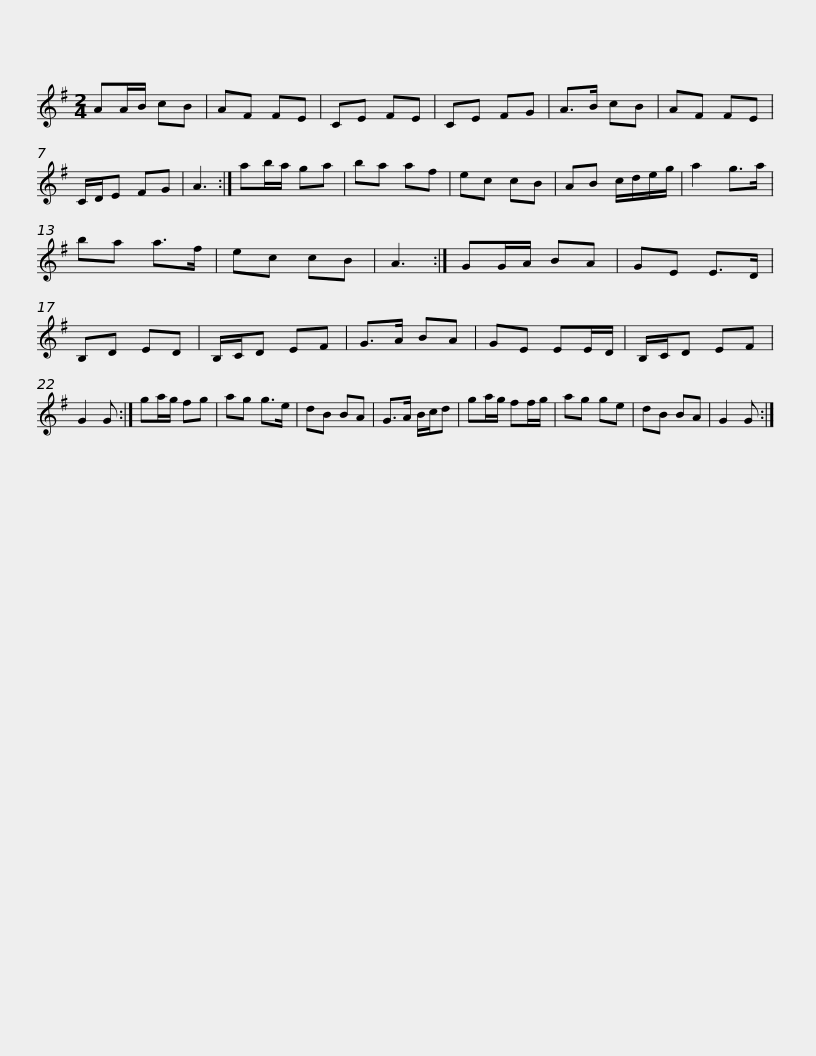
X:1
L:1/8
M:2/4
I:linebreak $
K:G
V:1 treble
V:1
 AA/B/ cB | AF FE | CE FE | CE FG | A>B cB | %5
 AF FE | C/D/E FG | A3 :| ab/a/ ga | ba af |$ %10
 ec cB | AB c/d/e/g/ | a2 g>a | ba a>f | ec cB | %15
 A3 :| GG/A/ BA | GE E>D | B,D ED | B,/C/D EF |$ %20
 G>A BA | GE EE/D/ | B,/C/D EF | G2 G :| ga/g/ fg | %25
 ag g>e | dB BA | G>A B/c/d | ga/g/ ff/g/ |$ ag ge | %30
 dB BA | G2 G :| %32
